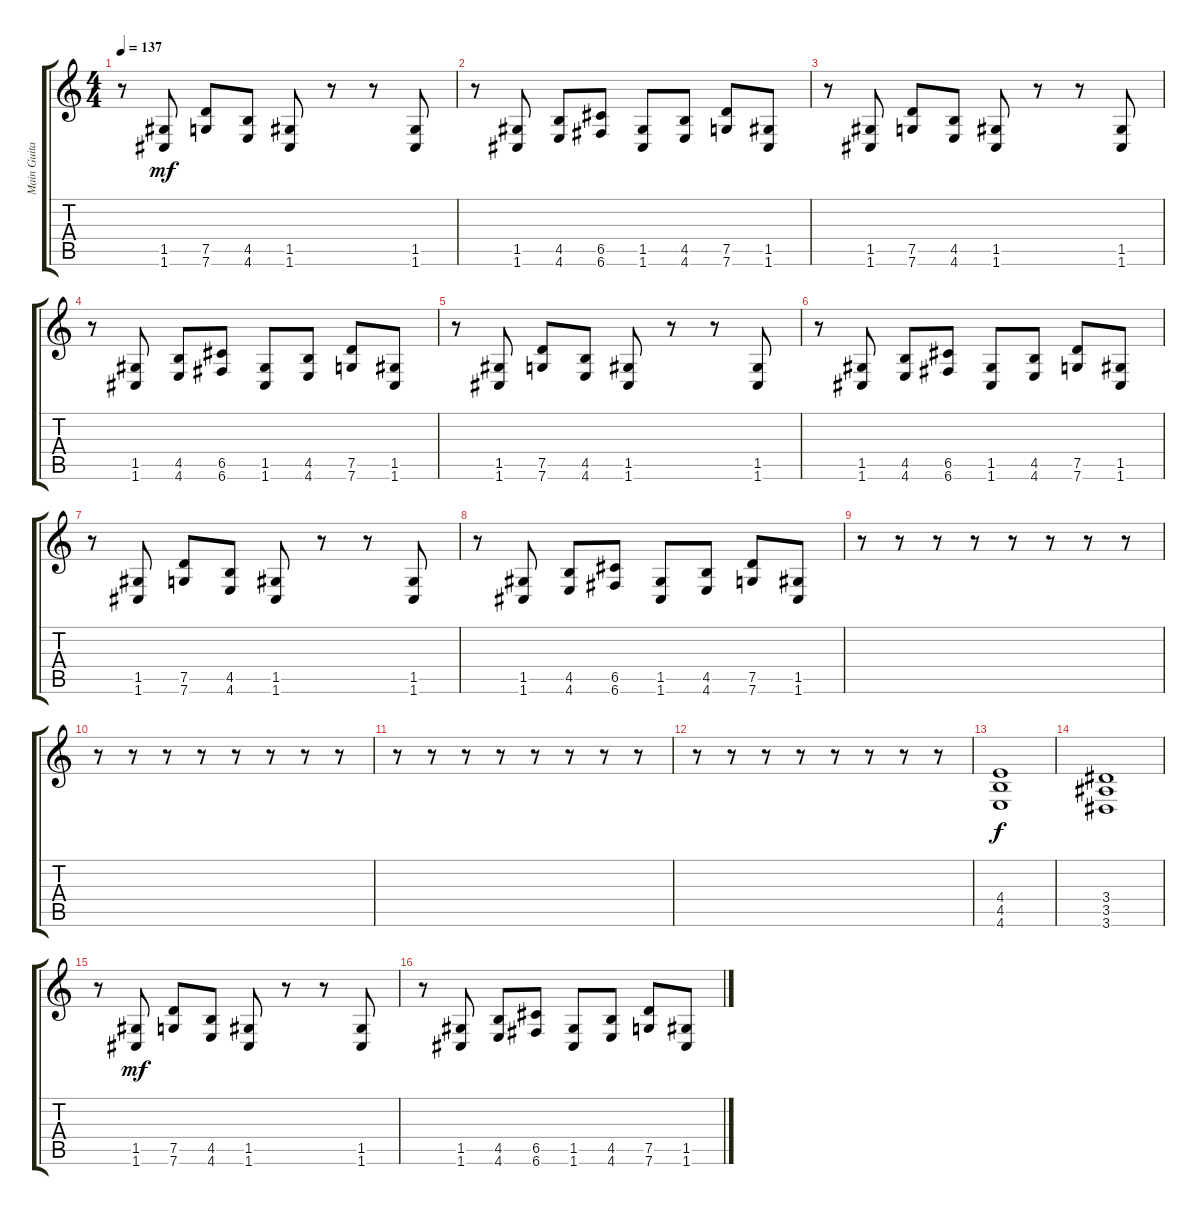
\track ("Main Guitar" "Main Guita") {instrument distortionguitar}
\staff {score tabs}
\tuning (D4 A3 F3 C3 G2 C2) {hide}
\ts (4 4)
\tempo 137
\clef g2
\ks c
r.8{dy f} (1.5 1.6).8{dy mf} (7.5 7.6).8 (4.5 4.6).8 (1.5 1.6).8 r.8 r.8 (1.5 1.6).8 |
r.8 (1.5 1.6).8 (4.5 4.6).8 (6.5 6.6).8 (1.5 1.6).8 (4.5 4.6).8 (7.5 7.6).8 (1.5 1.6).8 |
r.8 (1.5 1.6).8 (7.5 7.6).8 (4.5 4.6).8 (1.5 1.6).8 r.8 r.8 (1.5 1.6).8 |
r.8 (1.5 1.6).8 (4.5 4.6).8 (6.5 6.6).8 (1.5 1.6).8 (4.5 4.6).8 (7.5 7.6).8 (1.5 1.6).8 |
r.8 (1.5 1.6).8 (7.5 7.6).8 (4.5 4.6).8 (1.5 1.6).8 r.8 r.8 (1.5 1.6).8 |
r.8 (1.5 1.6).8 (4.5 4.6).8 (6.5 6.6).8 (1.5 1.6).8 (4.5 4.6).8 (7.5 7.6).8 (1.5 1.6).8 |
r.8 (1.5 1.6).8 (7.5 7.6).8 (4.5 4.6).8 (1.5 1.6).8 r.8 r.8 (1.5 1.6).8 |
r.8 (1.5 1.6).8 (4.5 4.6).8 (6.5 6.6).8 (1.5 1.6).8 (4.5 4.6).8 (7.5 7.6).8 (1.5 1.6).8 |
r.8 r.8 r.8 r.8 r.8 r.8 r.8 r.8 |
r.8 r.8 r.8 r.8 r.8 r.8 r.8 r.8 |
r.8 r.8 r.8 r.8 r.8 r.8 r.8 r.8 |
r.8 r.8 r.8 r.8 r.8 r.8 r.8 r.8 |
(4.4 4.5 4.6).1{dy f} |
(3.4 3.5 3.6).1 |
r.8 (1.5 1.6).8{dy mf} (7.5 7.6).8 (4.5 4.6).8 (1.5 1.6).8 r.8 r.8 (1.5 1.6).8 |
r.8 (1.5 1.6).8 (4.5 4.6).8 (6.5 6.6).8 (1.5 1.6).8 (4.5 4.6).8 (7.5 7.6).8 (1.5 1.6).8
